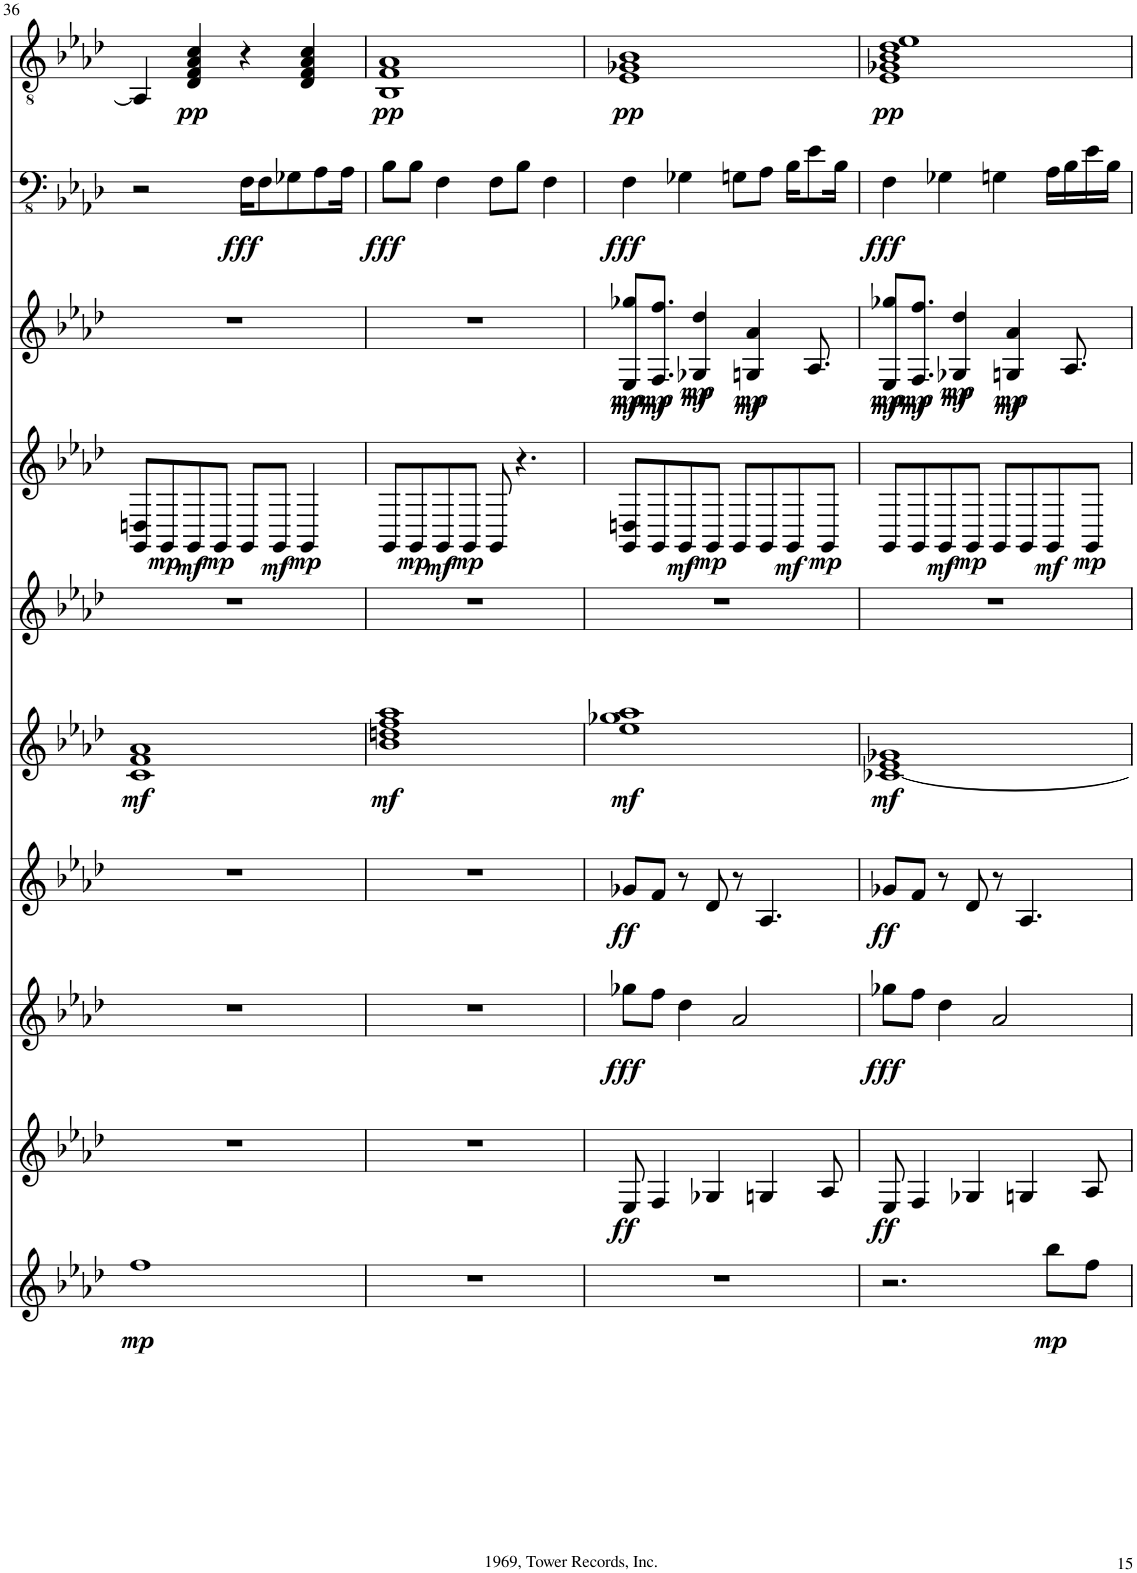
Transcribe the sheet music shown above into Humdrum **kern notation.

**kern	**dynam	**kern	**dynam	**kern	**dynam	**kern	**dynam	**kern	**dynam	**kern	**kern	**dynam	**kern	**dynam	**kern	**dynam	**kern	**dynam
*part10	*part10	*part9	*part9	*part8	*part8	*part7	*part7	*part6	*part6	*part5	*part4	*part4	*part3	*part3	*part2	*part2	*part1	*part1
*staff10	*staff10	*staff9	*staff9	*staff8	*staff8	*staff7	*staff7	*staff6	*staff6	*staff5	*staff4	*staff4	*staff3	*staff3	*staff2	*staff2	*staff1	*staff1
*I"Vocals	*	*I"Trombone	*	*I"Trumpet	*	*I"Sax	*	*I"Organ	*	*I"Piano interlude	*I"Piano	*	*I"Brass	*	*I"Bass	*	*I"Jazz Guitar	*
*	*	*I'Trb	*	*I'Tpt	*	*	*	*	*	*I'Pno	*I'Pno	*	*I'Brs	*	*	*	*	*
!!LO:PB:g=z
*clefG2	*	*clefG2	*	*clefG2	*	*clefG2	*	*clefG2	*	*clefG2	*clefG2	*	*clefG2	*	*clefFv4	*	*clefGv2	*
*	*	*	*	*Trd1c2	*	*Trd5c9	*	*	*	*	*	*	*	*	*	*	*	*
*k[b-e-a-d-]	*	*k[b-e-a-d-]	*	*k[b-e-a-d-]	*	*k[b-e-a-d-]	*	*k[b-e-a-d-]	*	*k[b-e-a-d-]	*k[b-e-a-d-]	*	*k[b-e-a-d-]	*	*k[b-e-a-d-]	*	*k[b-e-a-d-]	*
*M4/4	*	*M4/4	*	*M4/4	*	*M4/4	*	*M4/4	*	*M4/4	*M4/4	*	*M4/4	*	*M4/4	*	*M4/4	*
=36	=36	=36	=36	=36	=36	=36	=36	=36	=36	=36	=36	=36	=36	=36	=36	=36	=36	=36
!	!LO:DY:b	!	!	!	!	!	!	!	!LO:DY:b	!	!	!	!	!	!	!	!	!
1ff	mp	1r	.	1r	.	1r	.	1c 1f 1a-	mf	1r	8GG/ 8Dn/L	.	1r	.	2r	.	4AA-/]	.
!	!	!	!	!	!	!	!	!	!	!	!	!LO:DY:b	!	!	!	!	!	!
.	.	.	.	.	.	.	.	.	.	.	8GG/	mp	.	.	.	.	.	.
!	!	!	!	!	!	!	!	!	!	!	!	!LO:DY:b	!	!	!	!	!	!LO:DY:b
.	.	.	.	.	.	.	.	.	.	.	8GG/	mf	.	.	.	.	4D-/ 4F/ 4A-/ 4c/	pp
!	!	!	!	!	!	!	!	!	!	!	!	!LO:DY:b	!	!	!	!	!	!
.	.	.	.	.	.	.	.	.	.	.	8GG/J	mp	.	.	.	.	.	.
!	!	!	!	!	!	!	!	!	!	!	!	!	!	!	!	!LO:DY:b	!	!
.	.	.	.	.	.	.	.	.	.	.	8GG/L	.	.	.	16FF\KL	fff	4r	.
.	.	.	.	.	.	.	.	.	.	.	.	.	.	.	8FF\	.	.	.
!	!	!	!	!	!	!	!	!	!	!	!	!LO:DY:b	!	!	!	!	!	!
.	.	.	.	.	.	.	.	.	.	.	8GG/J	mf	.	.	.	.	.	.
.	.	.	.	.	.	.	.	.	.	.	.	.	.	.	8GG-X\	.	.	.
!	!	!	!	!	!	!	!	!	!	!	!	!LO:DY:b	!	!	!	!	!	!
.	.	.	.	.	.	.	.	.	.	.	4GG/	mp	.	.	.	.	4D-/ 4F/ 4A-/ 4c/	.
.	.	.	.	.	.	.	.	.	.	.	.	.	.	.	8AA-\	.	.	.
.	.	.	.	.	.	.	.	.	.	.	.	.	.	.	16AA-\Jk	.	.	.
=37	=37	=37	=37	=37	=37	=37	=37	=37	=37	=37	=37	=37	=37	=37	=37	=37	=37	=37
!	!	!	!	!	!	!	!	!	!LO:DY:b	!	!	!	!	!	!	!LO:DY:b	!	!LO:DY:b
1r	.	1r	.	1r	.	1r	.	1b- 1ddn 1ff 1aa-	mf	1r	8GG/L	.	1r	.	8BB-\L	fff	1BB- 1F 1A-	pp
!	!	!	!	!	!	!	!	!	!	!	!	!LO:DY:b	!	!	!	!	!	!
.	.	.	.	.	.	.	.	.	.	.	8GG/	mp	.	.	8BB-\J	.	.	.
!	!	!	!	!	!	!	!	!	!	!	!	!LO:DY:b	!	!	!	!	!	!
.	.	.	.	.	.	.	.	.	.	.	8GG/	mf	.	.	4FF\	.	.	.
!	!	!	!	!	!	!	!	!	!	!	!	!LO:DY:b	!	!	!	!	!	!
.	.	.	.	.	.	.	.	.	.	.	8GG/J	mp	.	.	.	.	.	.
.	.	.	.	.	.	.	.	.	.	.	8GG/	.	.	.	8FF\L	.	.	.
.	.	.	.	.	.	.	.	.	.	.	4.r	.	.	.	8BB-\J	.	.	.
.	.	.	.	.	.	.	.	.	.	.	.	.	.	.	4FF\	.	.	.
=38	=38	=38	=38	=38	=38	=38	=38	=38	=38	=38	=38	=38	=38	=38	=38	=38	=38	=38
!	!	!	!LO:DY:b	!	!LO:DY:b	!	!LO:DY:b	!	!LO:DY:b	!	!	!	!	!LO:DY:b	!	!	!	!
!	!	!	!	!	!	!	!	!	!	!	!	!	!	!LO:DY:n=1:b	!	!LO:DY:b	!	!LO:DY:b
1r	.	8E-/	ff	8gg-X\L	fff	8g-X/L	ff	1ee- 1gg-X 1aa-	mf	1r	8GG/ 8Dn/L	.	8E-/ 8gg-X/L	mf mp	4FF\	fff	1E- 1G-X 1B-	pp
!	!	!	!	!	!	!	!	!	!	!	!	!	!	!LO:DY:n=2:b	!	!	!	!
!	!	!	!	!	!	!	!	!	!	!	!	!	!	!LO:DY:n=3:b	!	!	!	!
.	.	4F/	.	8ff\J	.	8f/J	.	.	.	.	8GG/	.	8.F/ 8.ff/J	mf mp	.	.	.	.
!	!	!	!	!	!	!	!	!	!	!	!	!LO:DY:b	!	!	!	!	!	!
.	.	.	.	4dd-\	.	8r	.	.	.	.	8GG/	mf	.	.	4GG-X\	.	.	.
!	!	!	!	!	!	!	!	!	!	!	!	!	!	!LO:DY:n=4:b	!	!	!	!
!	!	!	!	!	!	!	!	!	!	!	!	!	!	!LO:DY:n=5:b	!	!	!	!
.	.	.	.	.	.	.	.	.	.	.	.	.	4G-X/ 4dd-/	mf mp	.	.	.	.
!	!	!	!	!	!	!	!	!	!	!	!	!LO:DY:b	!	!	!	!	!	!
.	.	4G-X/	.	.	.	8d-/	.	.	.	.	8GG/J	mp	.	.	.	.	.	.
.	.	.	.	2a-/	.	8r	.	.	.	.	8GG/L	.	.	.	8GGn\L	.	.	.
!	!	!	!	!	!	!	!	!	!	!	!	!	!	!LO:DY:n=6:b	!	!	!	!
!	!	!	!	!	!	!	!	!	!	!	!	!	!	!LO:DY:n=7:b	!	!	!	!
.	.	.	.	.	.	.	.	.	.	.	.	.	4Gn/ 4a-/	mf mp	.	.	.	.
.	.	4Gn/	.	.	.	4.A-/	.	.	.	.	8GG/	.	.	.	8AA-\J	.	.	.
!	!	!	!	!	!	!	!	!	!	!	!	!LO:DY:b	!	!	!	!	!	!
.	.	.	.	.	.	.	.	.	.	.	8GG/	mf	.	.	16BB-\KL	.	.	.
.	.	.	.	.	.	.	.	.	.	.	.	.	8.A-/	.	8E-\	.	.	.
!	!	!	!	!	!	!	!	!	!	!	!	!LO:DY:b	!	!	!	!	!	!
.	.	8A-/	.	.	.	.	.	.	.	.	8GG/J	mp	.	.	.	.	.	.
.	.	.	.	.	.	.	.	.	.	.	.	.	.	.	16BB-\Jk	.	.	.
=39	=39	=39	=39	=39	=39	=39	=39	=39	=39	=39	=39	=39	=39	=39	=39	=39	=39	=39
!	!	!	!LO:DY:b	!	!LO:DY:b	!	!LO:DY:b	!	!LO:DY:b	!	!	!	!	!LO:DY:b	!	!	!	!
!	!	!	!	!	!	!	!	!	!	!	!	!	!	!LO:DY:n=1:b	!	!LO:DY:b	!	!LO:DY:b
2.r	.	8E-/	ff	8gg-X\L	fff	8g-X/L	ff	[1c-X 1e- 1g-X	mf	1r	8GG/L	.	8E-/ 8gg-X/L	mf mp	4FF\	fff	1E- 1G-X 1B- 1d- 1e-	pp
!	!	!	!	!	!	!	!	!	!	!	!	!	!	!LO:DY:n=2:b	!	!	!	!
!	!	!	!	!	!	!	!	!	!	!	!	!	!	!LO:DY:n=3:b	!	!	!	!
.	.	4F/	.	8ff\J	.	8f/J	.	.	.	.	8GG/	.	8.F/ 8.ff/J	mf mp	.	.	.	.
!	!	!	!	!	!	!	!	!	!	!	!	!LO:DY:b	!	!	!	!	!	!
.	.	.	.	4dd-\	.	8r	.	.	.	.	8GG/	mf	.	.	4GG-X\	.	.	.
!	!	!	!	!	!	!	!	!	!	!	!	!	!	!LO:DY:n=4:b	!	!	!	!
!	!	!	!	!	!	!	!	!	!	!	!	!	!	!LO:DY:n=5:b	!	!	!	!
.	.	.	.	.	.	.	.	.	.	.	.	.	4G-X/ 4dd-/	mf mp	.	.	.	.
!	!	!	!	!	!	!	!	!	!	!	!	!LO:DY:b	!	!	!	!	!	!
.	.	4G-X/	.	.	.	8d-/	.	.	.	.	8GG/J	mp	.	.	.	.	.	.
.	.	.	.	2a-/	.	8r	.	.	.	.	8GG/L	.	.	.	4GGn\	.	.	.
!	!	!	!	!	!	!	!	!	!	!	!	!	!	!LO:DY:n=6:b	!	!	!	!
!	!	!	!	!	!	!	!	!	!	!	!	!	!	!LO:DY:n=7:b	!	!	!	!
.	.	.	.	.	.	.	.	.	.	.	.	.	4Gn/ 4a-/	mf mp	.	.	.	.
.	.	4Gn/	.	.	.	4.A-/	.	.	.	.	8GG/	.	.	.	.	.	.	.
!	!LO:DY:b	!	!	!	!	!	!	!	!	!	!	!LO:DY:b	!	!	!	!	!	!
8bb-\L	mp	.	.	.	.	.	.	.	.	.	8GG/	mf	.	.	16AA-\LL	.	.	.
.	.	.	.	.	.	.	.	.	.	.	.	.	8.A-/	.	16BB-\	.	.	.
!	!	!	!	!	!	!	!	!	!	!	!	!LO:DY:b	!	!	!	!	!	!
8ff\J	.	8A-/	.	.	.	.	.	.	.	.	8GG/J	mp	.	.	16E-\	.	.	.
.	.	.	.	.	.	.	.	.	.	.	.	.	.	.	16BB-\JJ	.	.	.
=	=	=	=	=	=	=	=	=	=	=	=	=	=	=	=	=	=	=
*-	*-	*-	*-	*-	*-	*-	*-	*-	*-	*-	*-	*-	*-	*-	*-	*-	*-	*-
